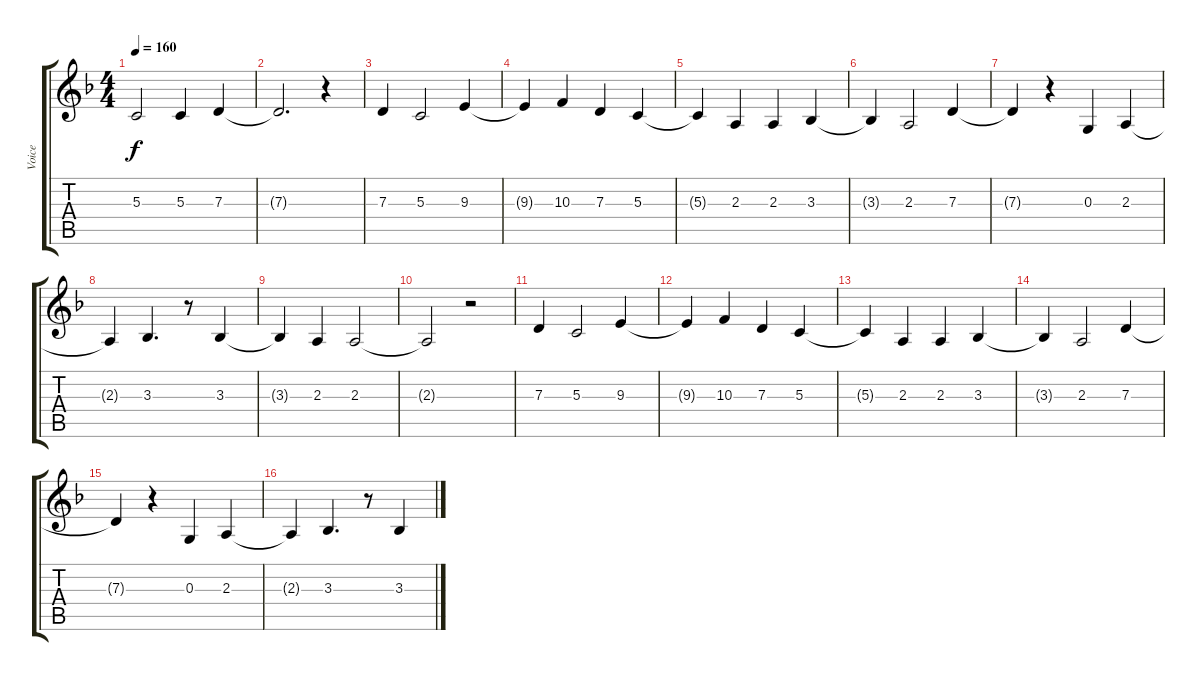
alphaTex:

\track ("Voice" "Voice") {instrument lead2sawtooth}
\staff {score tabs}
\tuning (E4 B3 G3 D3 A2 E2) {hide}
\ts (4 4)
\tempo 160
\clef g2
\ks dminor
5.3.2{dy f} 5.3.4 7.3.4 |
7.3{t}.2{d} r.4 |
7.3.4 5.3.2 9.3.4 |
9.3{t}.4 10.3.4 7.3.4 5.3.4 |
5.3{t}.4 2.3.4 2.3.4 3.3.4 |
3.3{t}.4 2.3.2 7.3.4 |
7.3{t}.4 r.4 0.3.4 2.3.4 |
2.3{t}.4 3.3.4{d} r.8 3.3.4 |
3.3{t}.4 2.3.4 2.3.2 |
2.3{t}.2 r.2 |
7.3.4 5.3.2 9.3.4 |
9.3{t}.4 10.3.4 7.3.4 5.3.4 |
5.3{t}.4 2.3.4 2.3.4 3.3.4 |
3.3{t}.4 2.3.2 7.3.4 |
7.3{t}.4 r.4 0.3.4 2.3.4 |
2.3{t}.4 3.3.4{d} r.8 3.3.4
